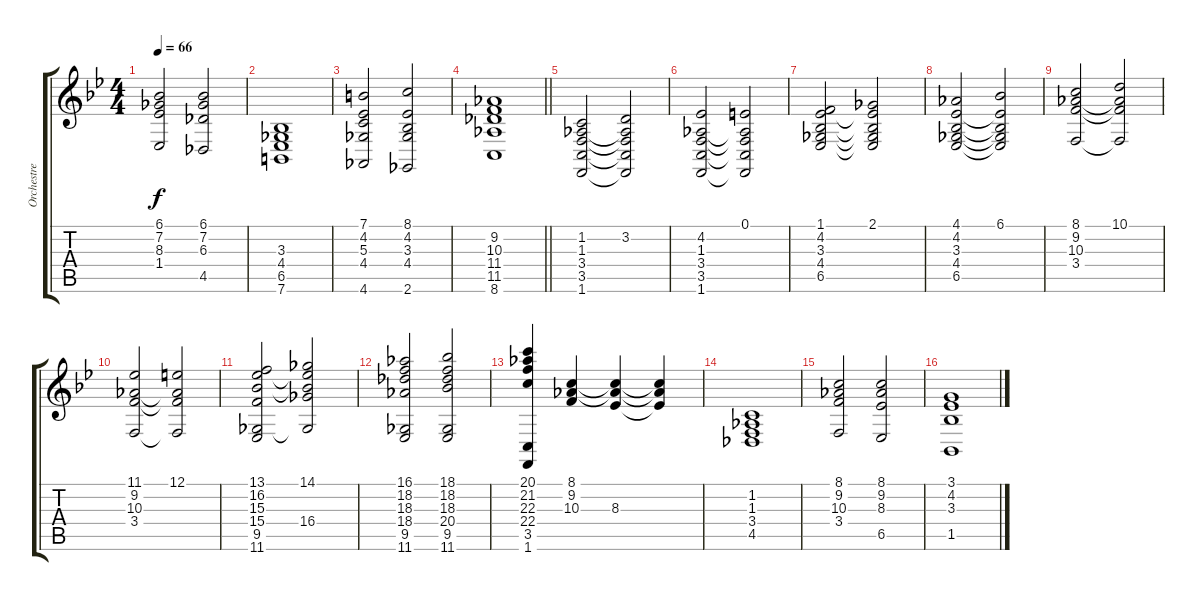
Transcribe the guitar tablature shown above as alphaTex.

\track ("Orchestre" "Orchestre") {instrument stringensemble1}
\staff {score tabs}
\tuning (E4 B3 G3 D3 A2 E2) {hide}
\ts (4 4)
\tempo 66
\clef g2
\ks bb
(6.1 7.2 8.3 1.4).2{dy f} (6.1 7.2 6.3 4.5).2 |
(3.3 4.4 6.5 7.6).1 |
(7.1 4.2 5.3 4.4 4.6).2 (8.1 4.2 3.3 4.4 2.6).2 |
\barLineRight lightlight
(9.2 10.3 11.4 11.5 8.6).1 |
(1.2 1.3 3.4 3.5 1.6).2 (3.2 1.3{t} 3.4{t} 3.5{t} 1.6{t}).2 |
(4.2 1.3 3.4 3.5 1.6).2 (0.1 1.3{t} 3.4{t} 3.5{t} 1.6{t}).2 |
(1.1 4.2 3.3 4.4 6.5).2 (2.1 4.2{t} 3.3{t} 4.4{t} 6.5{t}).2 |
(4.1 4.2 3.3 4.4 6.5).2 (6.1 4.2{t} 3.3{t} 4.4{t} 6.5{t}).2 |
(8.1 9.2 10.3 3.4).2 (10.1 9.2{t} 10.3{t} 3.4{t}).2 |
(11.1 9.2 10.3 3.4).2 (12.1 9.2{t} 10.3{t} 3.4{t}).2 |
(13.1 16.2 15.3 15.4 9.5 11.6).2 (14.1 16.2{t} 15.3{t} 16.4 9.5{t}).2 |
(16.1 18.2 18.3 18.4 9.5 11.6).2 (18.1 18.2 18.3 20.4 9.5 11.6).2 |
(20.1 21.2 22.3 22.4 3.5 1.6).4 (8.1 9.2 10.3).4 (8.1{t} 9.2{t} 8.3).4 (8.1{t} 9.2{t} 8.3{t}).4 |
(1.2 1.3 3.4 4.5).1 |
(8.1 9.2 10.3 3.4).2 (8.1 9.2 8.3 6.5).2 |
(3.1 4.2 3.3 1.5).1
